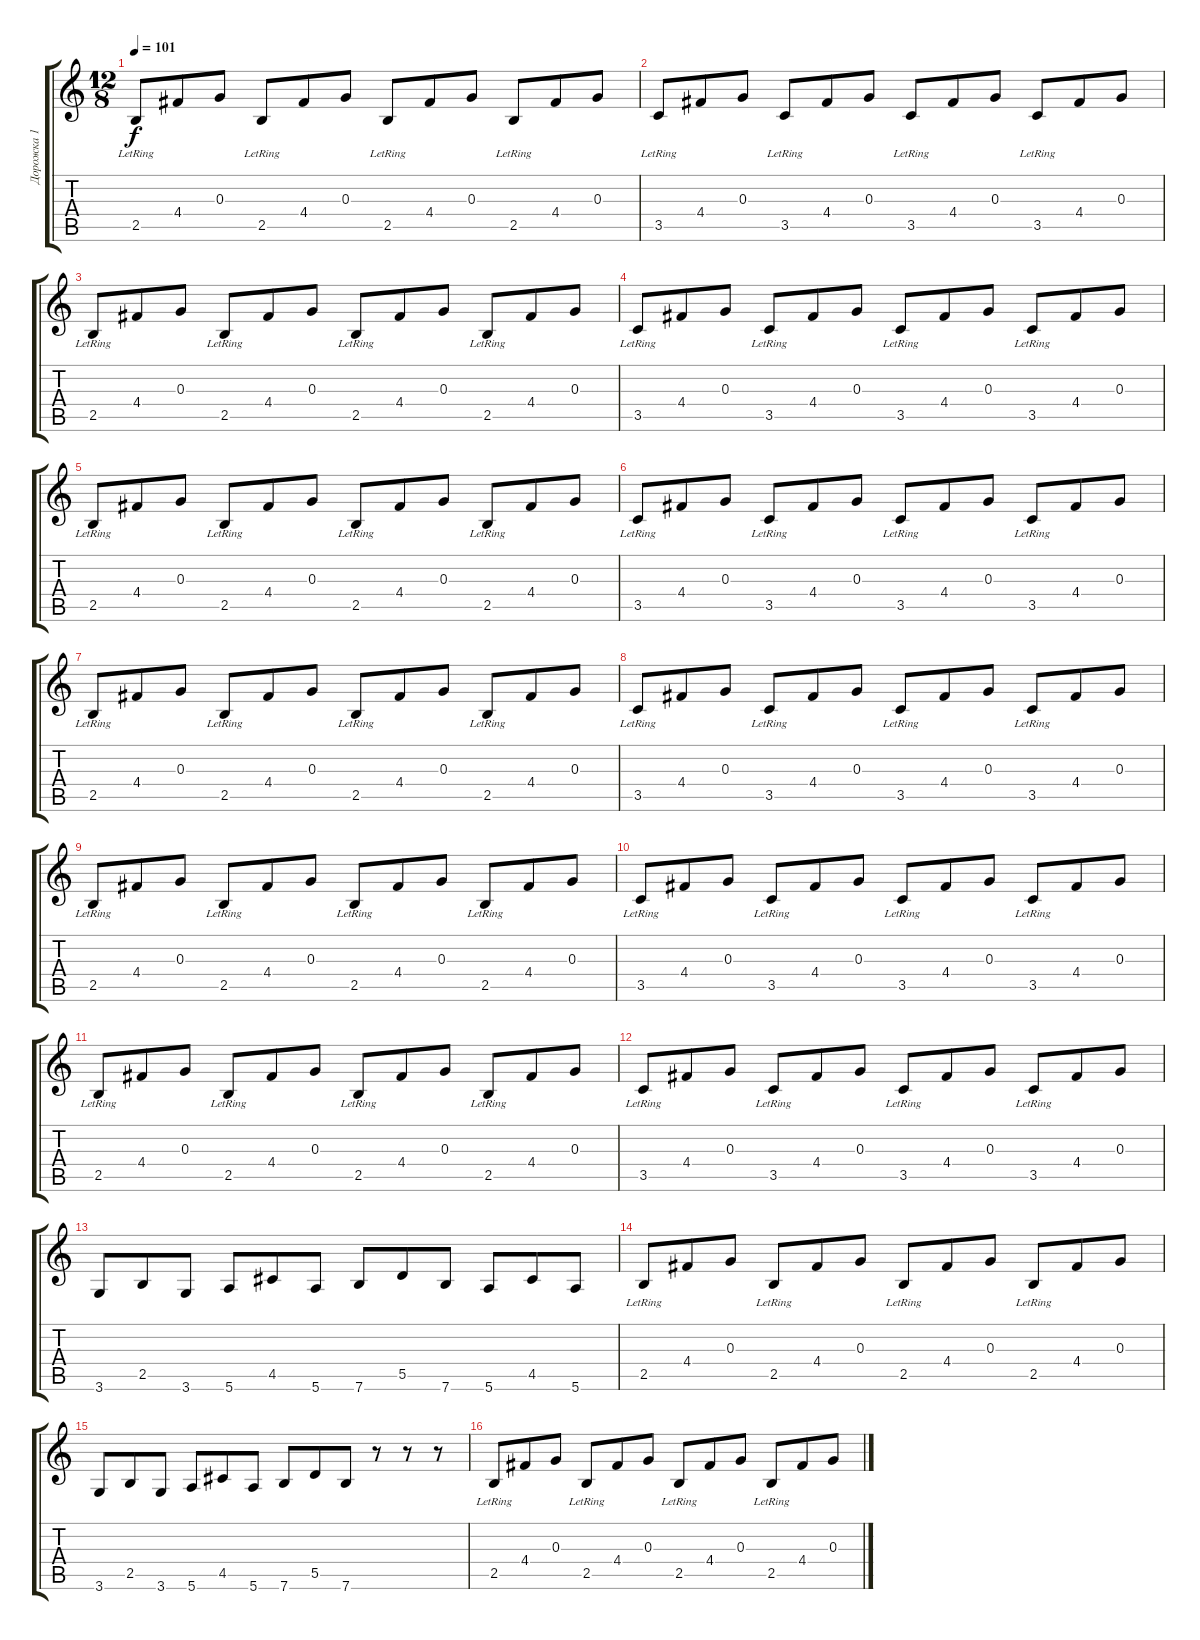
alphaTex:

\track ("Дорожка 1" "Дорожка 1") {instrument acousticguitarsteel}
\staff {score tabs}
\tuning (E4 B3 G3 D3 A2 E2) {hide}
\ts (12 8)
\tempo 101
\clef g2
\ks c
2.5{lr}.8{dy f instrument acousticguitarsteel} 4.4.8 0.3.8 2.5{lr}.8 4.4.8 0.3.8 2.5{lr}.8 4.4.8 0.3.8 2.5{lr}.8 4.4.8 0.3.8 |
3.5{lr}.8 4.4.8 0.3.8 3.5{lr}.8 4.4.8 0.3.8 3.5{lr}.8 4.4.8 0.3.8 3.5{lr}.8 4.4.8 0.3.8 |
2.5{lr}.8 4.4.8 0.3.8 2.5{lr}.8 4.4.8 0.3.8 2.5{lr}.8 4.4.8 0.3.8 2.5{lr}.8 4.4.8 0.3.8 |
3.5{lr}.8 4.4.8 0.3.8 3.5{lr}.8 4.4.8 0.3.8 3.5{lr}.8 4.4.8 0.3.8 3.5{lr}.8 4.4.8 0.3.8 |
2.5{lr}.8 4.4.8 0.3.8 2.5{lr}.8 4.4.8 0.3.8 2.5{lr}.8 4.4.8 0.3.8 2.5{lr}.8 4.4.8 0.3.8 |
3.5{lr}.8 4.4.8 0.3.8 3.5{lr}.8 4.4.8 0.3.8 3.5{lr}.8 4.4.8 0.3.8 3.5{lr}.8 4.4.8 0.3.8 |
2.5{lr}.8 4.4.8 0.3.8 2.5{lr}.8 4.4.8 0.3.8 2.5{lr}.8 4.4.8 0.3.8 2.5{lr}.8 4.4.8 0.3.8 |
3.5{lr}.8 4.4.8 0.3.8 3.5{lr}.8 4.4.8 0.3.8 3.5{lr}.8 4.4.8 0.3.8 3.5{lr}.8 4.4.8 0.3.8 |
2.5{lr}.8 4.4.8 0.3.8 2.5{lr}.8 4.4.8 0.3.8 2.5{lr}.8 4.4.8 0.3.8 2.5{lr}.8 4.4.8 0.3.8 |
3.5{lr}.8 4.4.8 0.3.8 3.5{lr}.8 4.4.8 0.3.8 3.5{lr}.8 4.4.8 0.3.8 3.5{lr}.8 4.4.8 0.3.8 |
2.5{lr}.8 4.4.8 0.3.8 2.5{lr}.8 4.4.8 0.3.8 2.5{lr}.8 4.4.8 0.3.8 2.5{lr}.8 4.4.8 0.3.8 |
3.5{lr}.8 4.4.8 0.3.8 3.5{lr}.8 4.4.8 0.3.8 3.5{lr}.8 4.4.8 0.3.8 3.5{lr}.8 4.4.8 0.3.8 |
3.6.8 2.5.8 3.6.8 5.6.8 4.5.8 5.6.8 7.6.8 5.5.8 7.6.8 5.6.8 4.5.8 5.6.8 |
2.5{lr}.8 4.4.8 0.3.8 2.5{lr}.8 4.4.8 0.3.8 2.5{lr}.8 4.4.8 0.3.8 2.5{lr}.8 4.4.8 0.3.8 |
3.6.8 2.5.8 3.6.8 5.6.8 4.5.8 5.6.8 7.6.8 5.5.8 7.6.8 r.8 r.8 r.8 |
2.5{lr}.8 4.4.8 0.3.8 2.5{lr}.8 4.4.8 0.3.8 2.5{lr}.8 4.4.8 0.3.8 2.5{lr}.8 4.4.8 0.3.8
